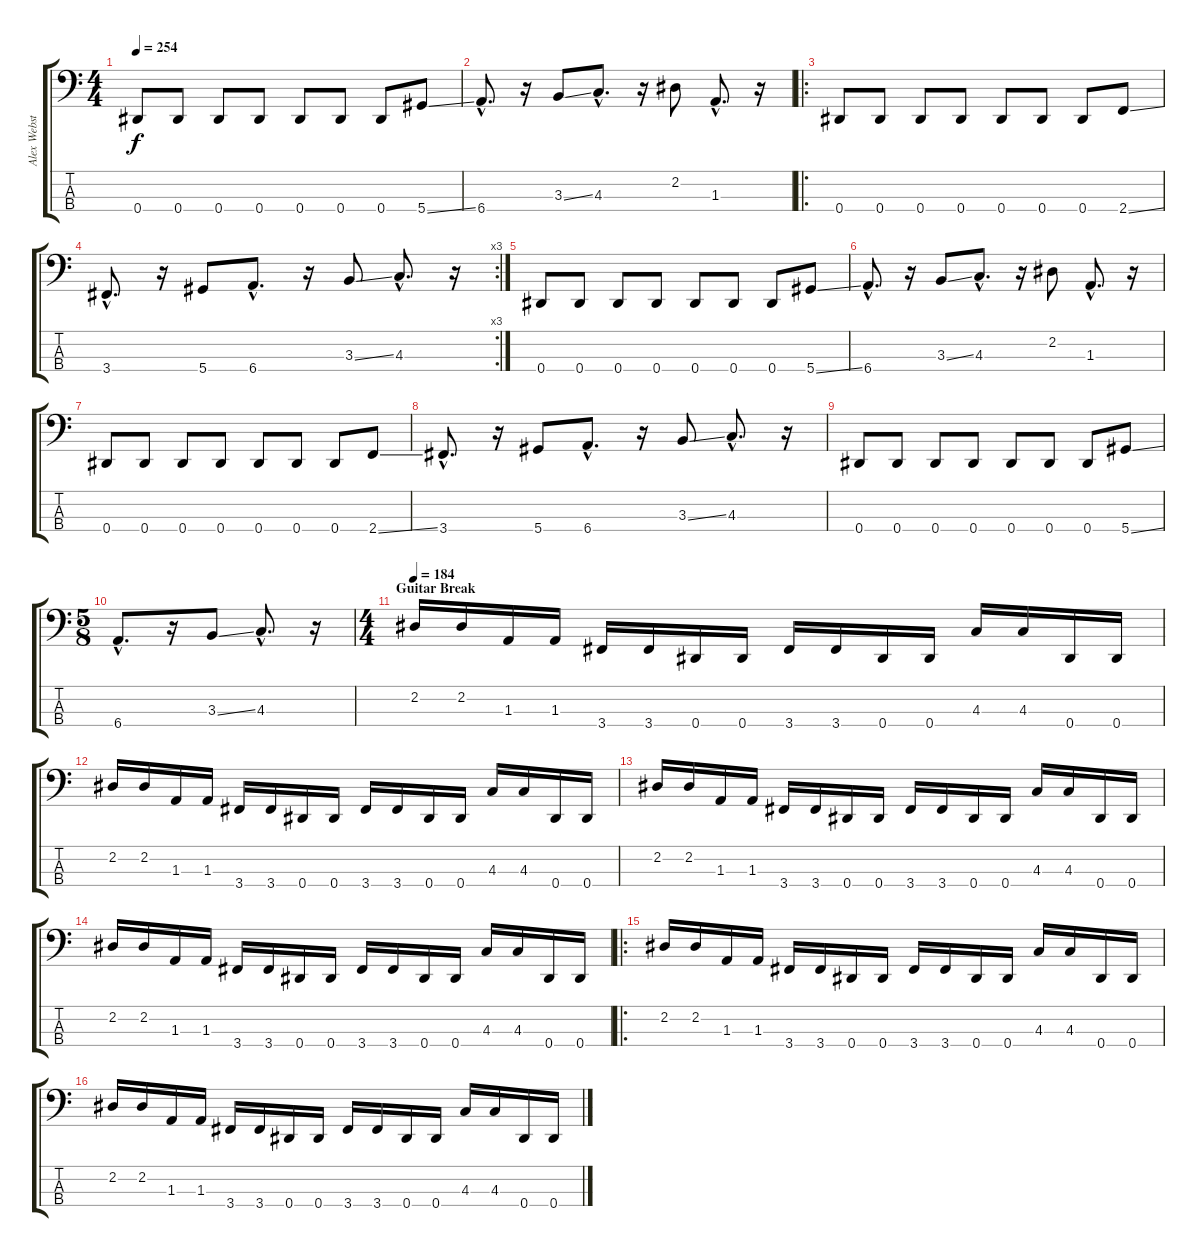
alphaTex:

\track ("Alex Webster" "Alex Webst") {instrument electricbasspick}
\staff {score tabs}
\tuning (Gb2 Db2 Ab1 Eb1) {hide}
\ts (4 4)
\tempo 254
\clef f4
\ks c
0.4.8{dy f} 0.4.8 0.4.8 0.4.8 0.4.8 0.4.8 0.4.8 5.4{ss}.8 |
6.4{hac}.8{d} r.16 3.3{ss}.8 4.3{hac}.8{d} r.16 2.2.8 1.3{hac}.8{d} r.16 |
\ro
0.4.8 0.4.8 0.4.8 0.4.8 0.4.8 0.4.8 0.4.8 2.4{ss}.8 |
\rc 3
3.4{hac}.8{d} r.16 5.4.8 6.4{hac}.8{d} r.16 3.3{ss}.8 4.3{hac}.8{d} r.16 |
0.4.8 0.4.8 0.4.8 0.4.8 0.4.8 0.4.8 0.4.8 5.4{ss}.8 |
6.4{hac}.8{d} r.16 3.3{ss}.8 4.3{hac}.8{d} r.16 2.2.8 1.3{hac}.8{d} r.16 |
0.4.8 0.4.8 0.4.8 0.4.8 0.4.8 0.4.8 0.4.8 2.4{ss}.8 |
3.4{hac}.8{d} r.16 5.4.8 6.4{hac}.8{d} r.16 3.3{ss}.8 4.3{hac}.8{d} r.16 |
0.4.8 0.4.8 0.4.8 0.4.8 0.4.8 0.4.8 0.4.8 5.4{ss}.8 |
\ts (5 8)
6.4{hac}.8{d} r.16 3.3{ss}.8 4.3{hac}.8{d} r.16 |
\ts (4 4)
\section ("" "Guitar Break")
\tempo 184
2.2.16 2.2.16 1.3.16 1.3.16 3.4.16 3.4.16 0.4.16 0.4.16 3.4.16 3.4.16 0.4.16 0.4.16 4.3.16 4.3.16 0.4.16 0.4.16 |
2.2.16 2.2.16 1.3.16 1.3.16 3.4.16 3.4.16 0.4.16 0.4.16 3.4.16 3.4.16 0.4.16 0.4.16 4.3.16 4.3.16 0.4.16 0.4.16 |
2.2.16 2.2.16 1.3.16 1.3.16 3.4.16 3.4.16 0.4.16 0.4.16 3.4.16 3.4.16 0.4.16 0.4.16 4.3.16 4.3.16 0.4.16 0.4.16 |
2.2.16 2.2.16 1.3.16 1.3.16 3.4.16 3.4.16 0.4.16 0.4.16 3.4.16 3.4.16 0.4.16 0.4.16 4.3.16 4.3.16 0.4.16 0.4.16 |
\ro
2.2.16 2.2.16 1.3.16 1.3.16 3.4.16 3.4.16 0.4.16 0.4.16 3.4.16 3.4.16 0.4.16 0.4.16 4.3.16 4.3.16 0.4.16 0.4.16 |
2.2.16 2.2.16 1.3.16 1.3.16 3.4.16 3.4.16 0.4.16 0.4.16 3.4.16 3.4.16 0.4.16 0.4.16 4.3.16 4.3.16 0.4.16 0.4.16
